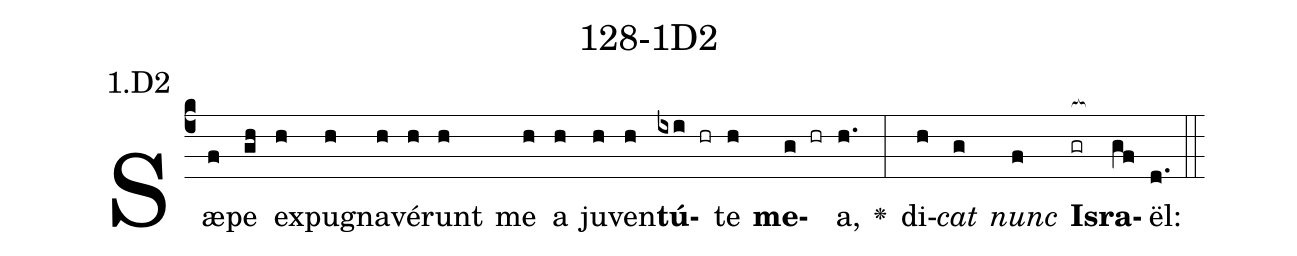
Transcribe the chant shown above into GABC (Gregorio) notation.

name: 128-1D2;
annotation: 1.D2;
%%
(c4)Sæ(f)pe(gh) ex(h)pu(h)gna(h)vé(h)runt(h) me(h) a(h) ju(h)ven(h)<b>tú</b>(ixi hr)te(h) <b>me</b>(g hr)a,(h.) <v>\greheightstar</v>(:) di(h)<i>cat</i>(g) <i>nunc</i>(f) <b>Is</b>(gr[ocb:1{])<b>ra</b>(gf[ocb:0}])ël:(d.) (::)


%E(h) u(h) o(g) u(f) a(gf) e.(d.) (::)
